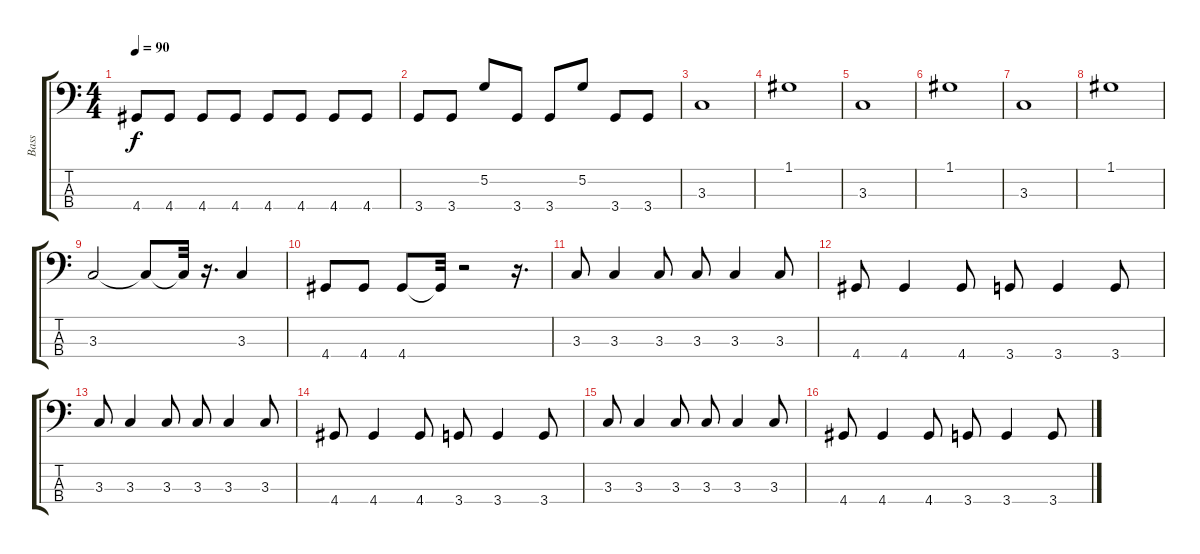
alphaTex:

\track ("Bass" "Bass") {instrument acousticbass}
\staff {score tabs}
\tuning (G2 D2 A1 E1) {hide}
\ts (4 4)
\tempo 90
\clef f4
\ks c
4.4.8{dy f} 4.4.8 4.4.8 4.4.8 4.4.8 4.4.8 4.4.8 4.4.8 |
3.4.8 3.4.8 5.2.8 3.4.8 3.4.8 5.2.8 3.4.8 3.4.8 |
3.3.1{instrument acousticbass} |
1.1.1 |
3.3.1 |
1.1.1 |
3.3.1 |
1.1.1 |
3.3.2 3.3{t}.8 3.3{t}.32 r.16{d} 3.3.4 |
4.4.8{instrument slapbass2} 4.4.8 4.4.8 4.4{t}.32 r.2 r.16{d} |
3.3.8 3.3.4 3.3.8 3.3.8 3.3.4 3.3.8 |
4.4.8 4.4.4 4.4.8 3.4.8 3.4.4 3.4.8 |
3.3.8 3.3.4 3.3.8 3.3.8 3.3.4 3.3.8 |
4.4.8 4.4.4 4.4.8 3.4.8 3.4.4 3.4.8 |
3.3.8 3.3.4 3.3.8 3.3.8 3.3.4 3.3.8 |
4.4.8 4.4.4 4.4.8 3.4.8 3.4.4 3.4.8
